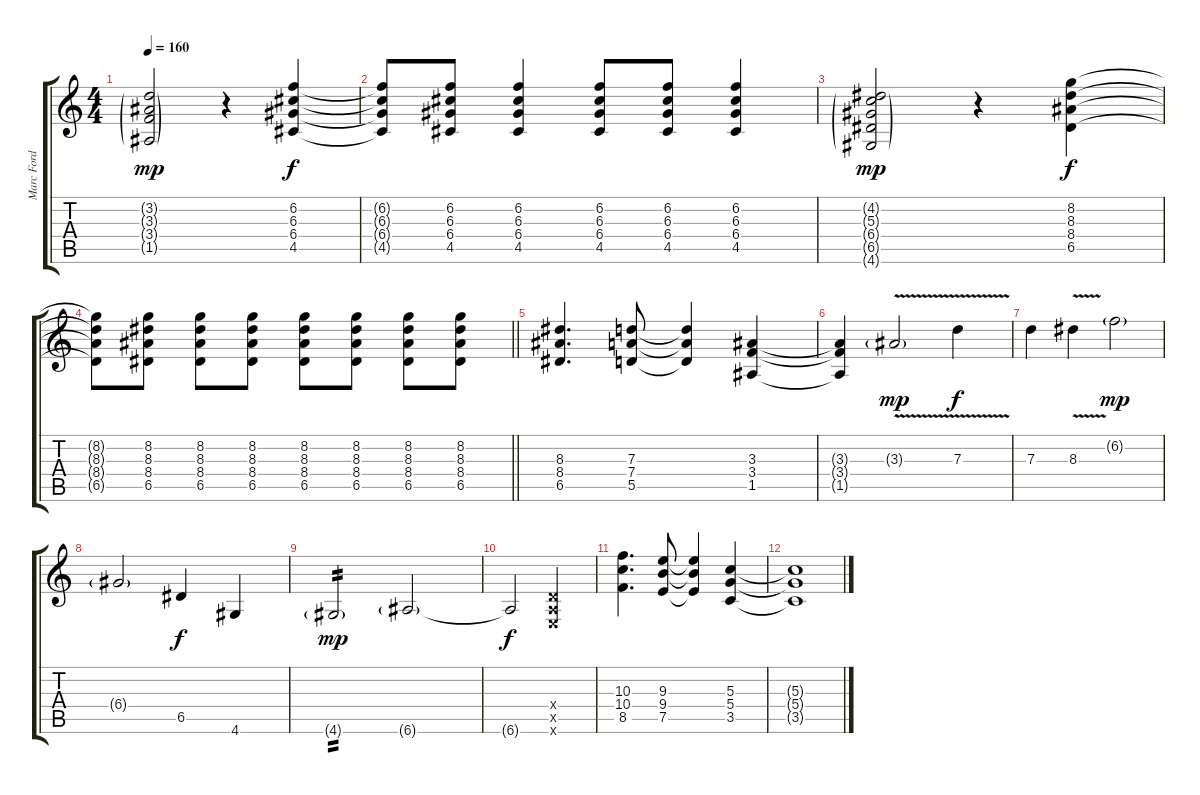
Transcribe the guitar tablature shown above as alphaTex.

\track ("Marc Ford" "Marc Ford") {instrument distortionguitar}
\staff {score tabs}
\tuning (E4 B3 G3 D3 A2 E2) {hide}
\ts (4 4)
\tempo 160
\clef g2
\ks c
(3.2{g} 3.3{g} 3.4{g} 1.5{g}).2{dy mp} r.4 (6.2 6.3 6.4 4.5).4{dy f} |
(6.2{t} 6.3{t} 6.4{t} 4.5{t}).8 (6.2 6.3 6.4 4.5).8 (6.2 6.3 6.4 4.5).4 (6.2 6.3 6.4 4.5).8 (6.2 6.3 6.4 4.5).8 (6.2 6.3 6.4 4.5).4 |
(4.2{g} 5.3{g} 6.4{g} 6.5{g} 4.6{g}).2{dy mp} r.4 (8.2 8.3 8.4 6.5).4{dy f} |
\barLineRight lightlight
(8.2{t} 8.3{t} 8.4{t} 6.5{t}).8 (8.2 8.3 8.4 6.5).8 (8.2 8.3 8.4 6.5).8 (8.2 8.3 8.4 6.5).8 (8.2 8.3 8.4 6.5).8 (8.2 8.3 8.4 6.5).8 (8.2 8.3 8.4 6.5).8 (8.2 8.3 8.4 6.5).8 |
(8.3 8.4 6.5).4{d} (7.3 7.4 5.5).8 (7.3{t} 7.4{t} 5.5{t}).4 (3.3 3.4 1.5).4 |
(3.3{t} 3.4{t} 1.5{t}).4 3.3{v g}.2{dy mp} 7.3{v}.4{dy f} |
7.3.4 8.3{v}.4 6.2{g}.2{dy mp} |
6.4{g}.2 6.5.4{dy f} 4.6.4 |
4.6{g}.2{tp 2 dy mp} 6.6{g}.2 |
6.6{t}.2{dy f} (0.4{x} 0.5{x} 0.6{x}).2 |
(10.3 10.4 8.5).4{d} (9.3 9.4 7.5).8 (9.3{t} 9.4{t} 7.5{t}).4 (5.3 5.4 3.5).4 |
(5.3{t} 5.4{t} 3.5{t}).1
